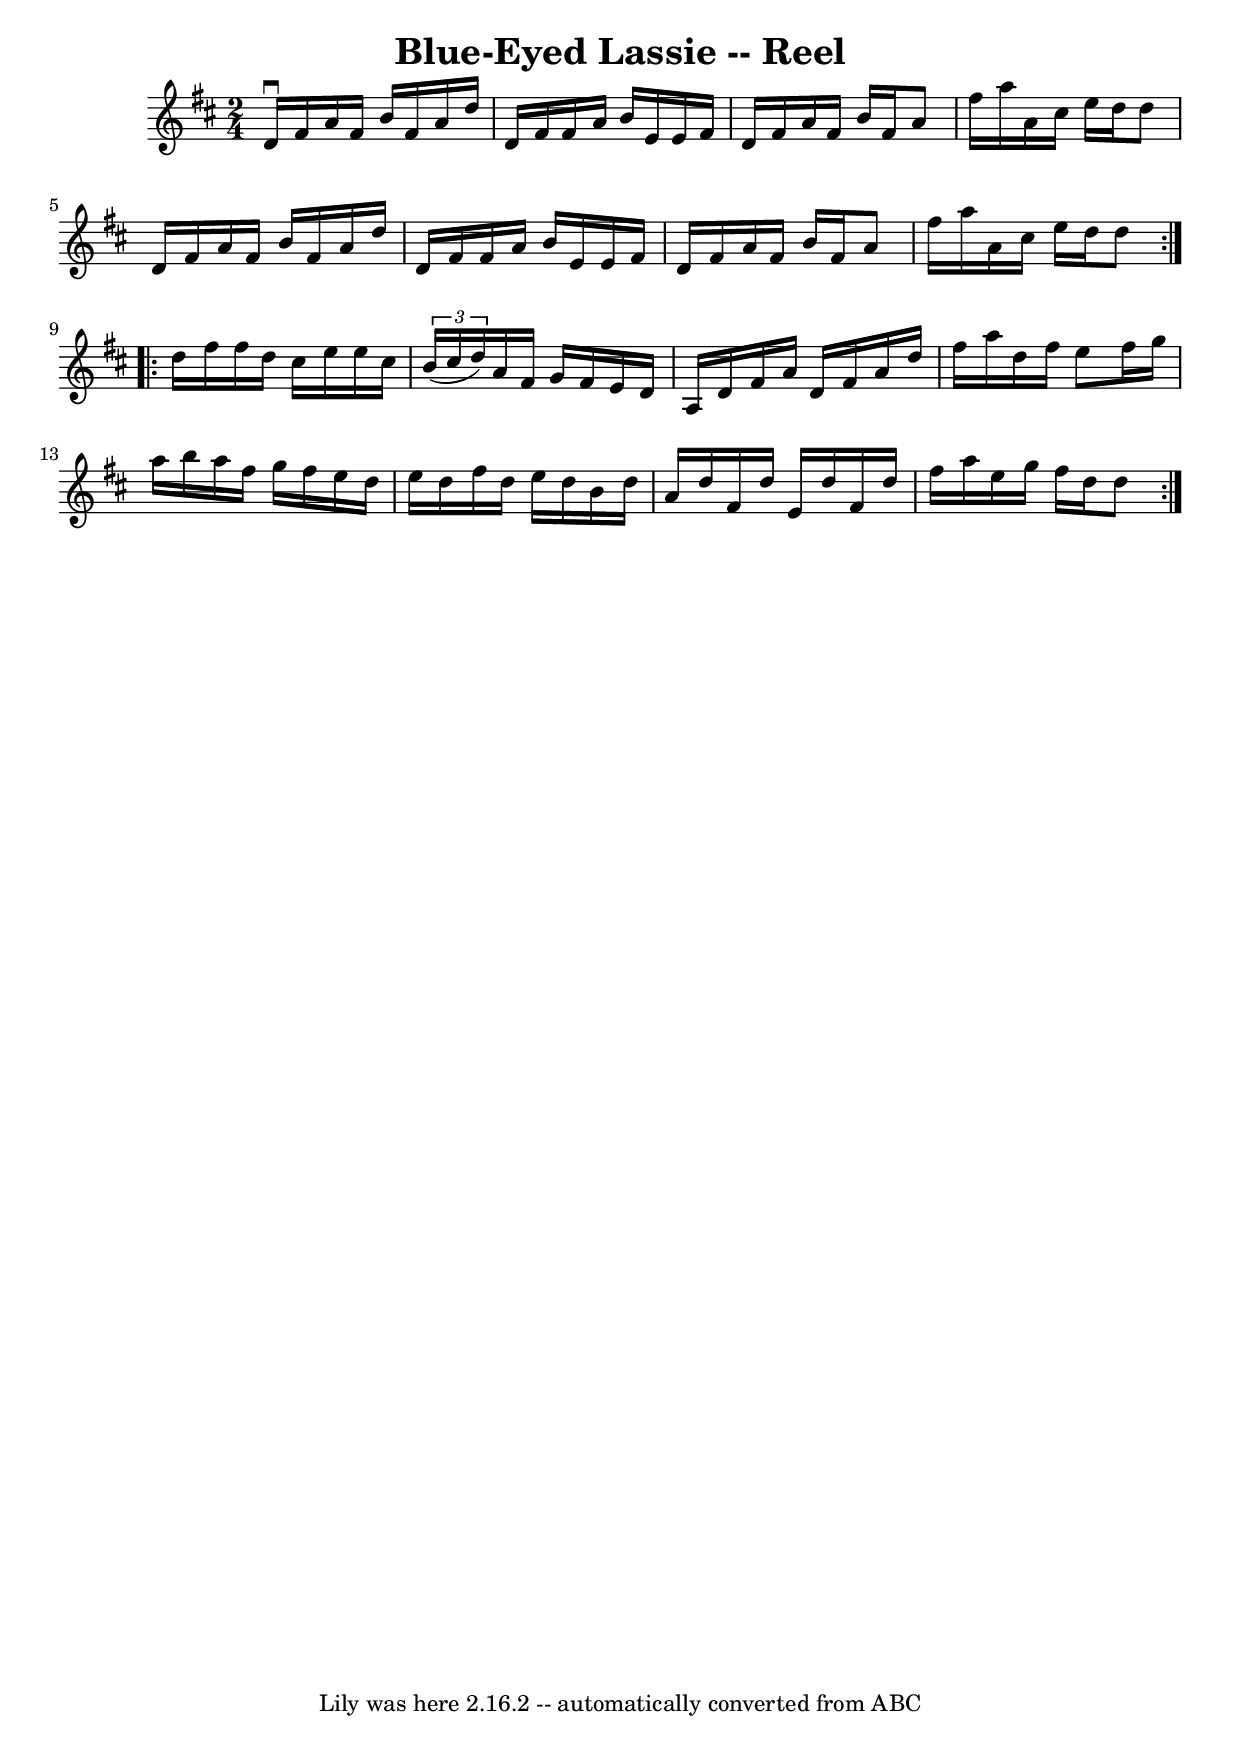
\version "2.16.2"
\include "Mammoth.ily"
\header {
	%% book = "Ryan's Mammoth Collection"
	crossRefNumber = "1"
	footnotes = "\\\\46"
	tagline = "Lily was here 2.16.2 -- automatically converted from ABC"
	title = "Blue-Eyed Lassie -- Reel"
}
voicedefault =  {


\repeat volta 2 {
\time 2/4 
\key d \major d'16^\downbow fis'16 a'16 fis'16 b'16    
fis'16 a'16 d''16    |
 d'16 fis'16 fis'16 a'16 b'16  
 e'16 e'16 fis'16    |
 d'16 fis'16 a'16 fis'16 b'16 
 fis'16 a'8    |
 fis''16 a''16 a'16 cis''16 e''16    
d''16 d''8    |
 d'16 fis'16 a'16 fis'16 b'16    
fis'16 a'16 d''16    |
 d'16 fis'16 fis'16 a'16 b'16  
 e'16 e'16 fis'16    |
 d'16 fis'16 a'16 fis'16 b'16 
 fis'16 a'8    |
 fis''16 a''16 a'16 cis''16 e''16    
d''16 d''8    }     \repeat volta 2 { d''16 fis''16 fis''16 d''16 
 cis''16 e''16 e''16 cis''16    |
   \times 2/3 { b'16 (
cis''16 d''16) } a'16 fis'16 g'16 fis'16 e'16 d'16    
|
 a16 d'16 fis'16 a'16 d'16 fis'16 a'16 d''16    
|
 fis''16 a''16 d''16 fis''16 e''8 fis''16 g''16    
|
 a''16 b''16 a''16 fis''16 g''16 fis''16 e''16    
d''16    |
 e''16 d''16 fis''16 d''16 e''16 d''16    
b'16 d''16    |
 a'16 d''16 fis'16 d''16 e'16 d''16   
 fis'16 d''16    |
 fis''16 a''16 e''16 g''16 fis''16    
d''16 d''8    }   
}

\score{
    <<

	\context Staff="default"
	{
	    \voicedefault 
	}

    >>
	\layout {
	}
	\midi {}
}
